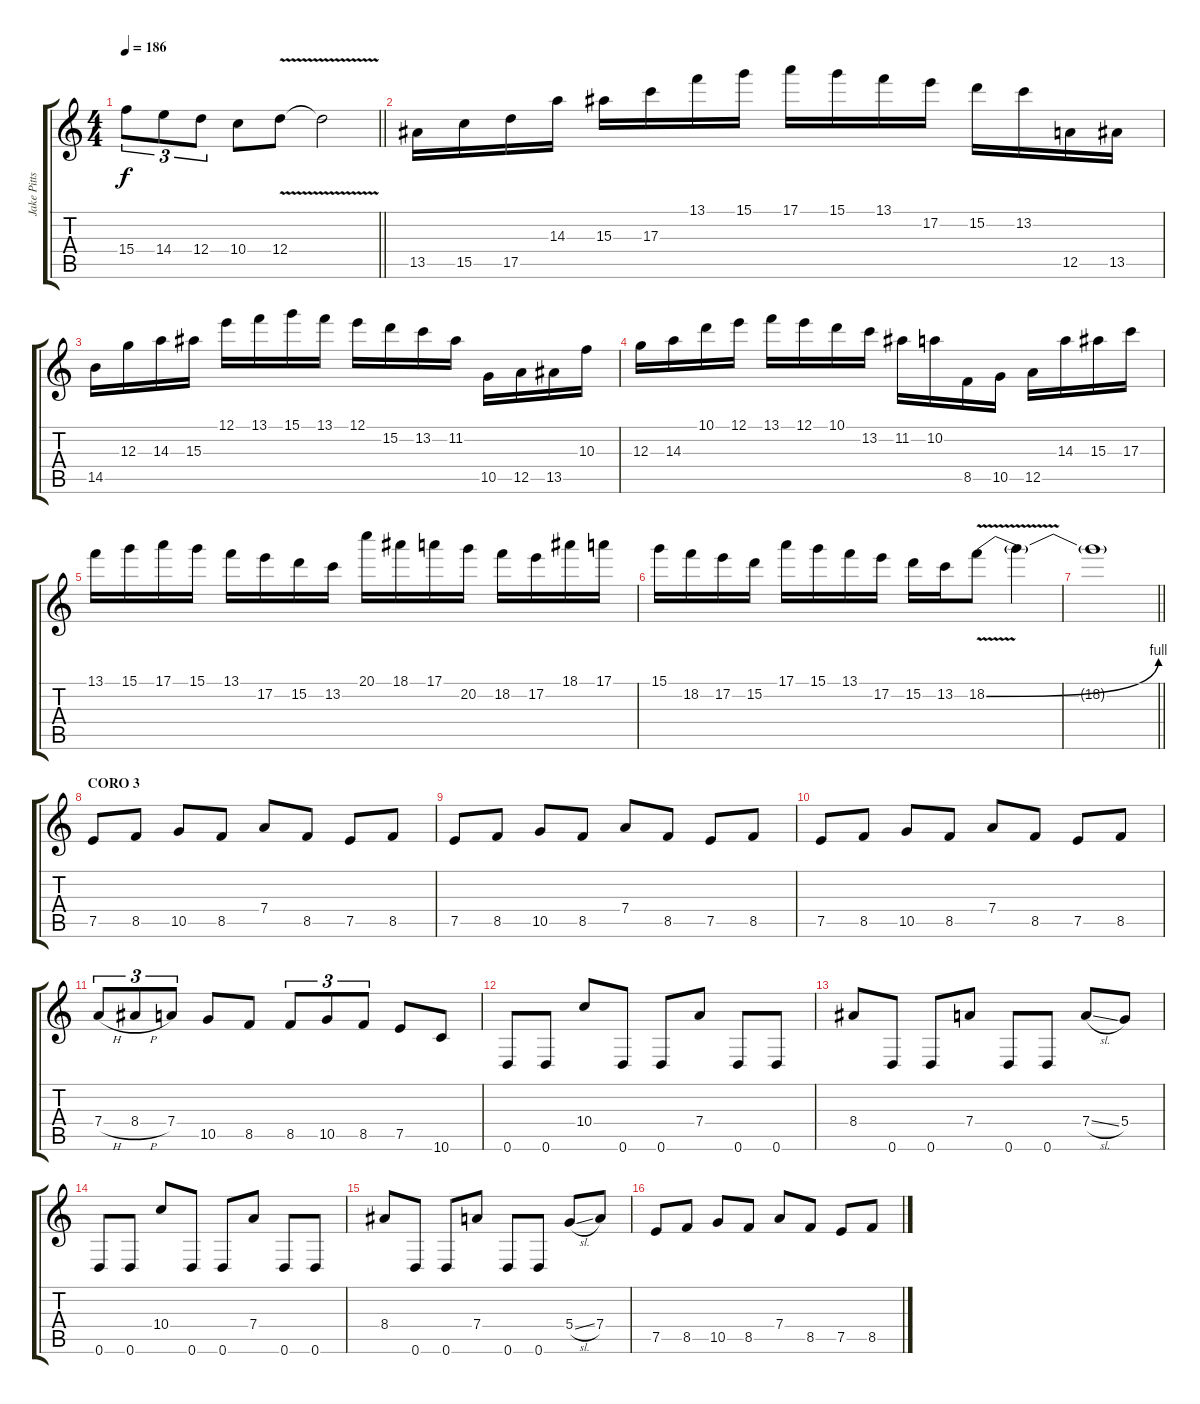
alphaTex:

\track ("Jake Pitts" "Jake Pitts") {instrument distortionguitar}
\staff {score tabs}
\tuning (E4 B3 G3 D3 A2 D2) {hide}
\ts (4 4)
\tempo 186
\clef g2
\barLineRight lightlight
\ks c
15.4.8{tu (3 2) dy f} 14.4.8{tu (3 2)} 12.4.8{tu (3 2)} 10.4.8 12.4{v}.8 12.4{t}.2 |
13.5.16 15.5.16 17.5.16 14.3.16 15.3.16 17.3.16 13.1.16 15.1.16 17.1.16 15.1.16 13.1.16 17.2.16 15.2.16 13.2.16 12.5.16 13.5.16 |
14.5.16 12.3.16 14.3.16 15.3.16 12.1.16 13.1.16 15.1.16 13.1.16 12.1.16 15.2.16 13.2.16 11.2.16 10.5.16 12.5.16 13.5.16 10.3.16 |
12.3.16 14.3.16 10.1.16 12.1.16 13.1.16 12.1.16 10.1.16 13.2.16 11.2.16 10.2.16 8.5.16 10.5.16 12.5.16 14.3.16 15.3.16 17.3.16 |
13.1.16 15.1.16 17.1.16 15.1.16 13.1.16 17.2.16 15.2.16 13.2.16 20.1.16 18.1.16 17.1.16 20.2.16 18.2.16 17.2.16 18.1.16 17.1.16 |
15.1.16 18.2.16 17.2.16 15.2.16 17.1.16 15.1.16 13.1.16 17.2.16 15.2.16 13.2.16 18.2{be (bend 0 0 60 4) v}.8 18.2{t}.4 |
\barLineRight lightlight
18.2{t}.1 |
\section ("" "CORO 3")
7.5.8 8.5.8 10.5.8 8.5.8 7.4.8 8.5.8 7.5.8 8.5.8 |
7.5.8 8.5.8 10.5.8 8.5.8 7.4.8 8.5.8 7.5.8 8.5.8 |
7.5.8 8.5.8 10.5.8 8.5.8 7.4.8 8.5.8 7.5.8 8.5.8 |
7.4{h}.8{tu (3 2)} 8.4{h}.8{tu (3 2)} 7.4.8{tu (3 2)} 10.5.8 8.5.8 8.5.8{tu (3 2)} 10.5.8{tu (3 2)} 8.5.8{tu (3 2)} 7.5.8 10.6.8 |
0.6.8 0.6.8 10.4.8 0.6.8 0.6.8 7.4.8 0.6.8 0.6.8 |
8.4.8 0.6.8 0.6.8 7.4.8 0.6.8 0.6.8 7.4{sl}.8 5.4.8 |
0.6.8 0.6.8 10.4.8 0.6.8 0.6.8 7.4.8 0.6.8 0.6.8 |
8.4.8 0.6.8 0.6.8 7.4.8 0.6.8 0.6.8 5.4{sl}.8 7.4.8 |
7.5.8 8.5.8 10.5.8 8.5.8 7.4.8 8.5.8 7.5.8 8.5.8
